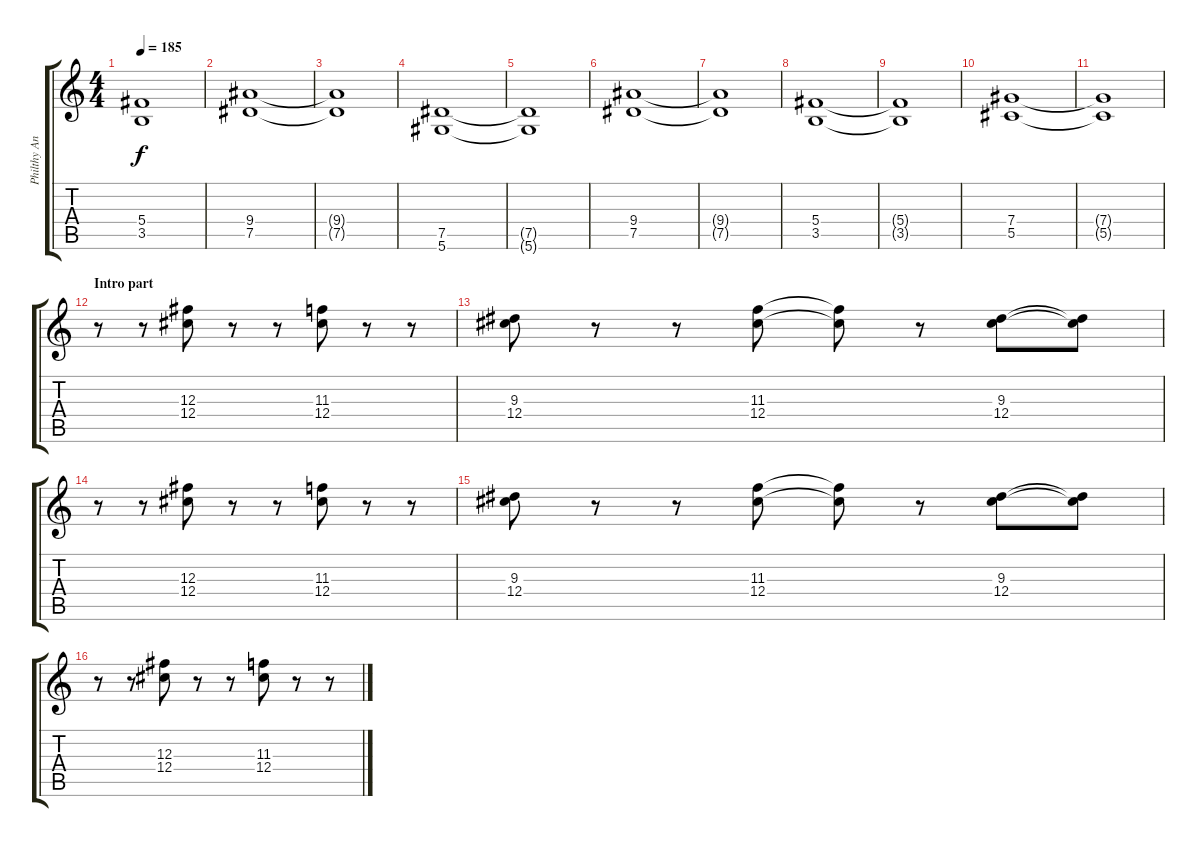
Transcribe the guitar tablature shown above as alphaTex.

\track ("Philthy Animal Taylor" "Philthy An") {instrument distortionguitar}
\staff {score tabs}
\tuning (Eb4 Bb3 Gb3 Db3 Ab2 Eb2) {hide}
\ts (4 4)
\tempo 185
\clef g2
\ks c
(5.4{t} 3.5{t}).1{dy f} |
(9.4 7.5).1 |
(9.4{t} 7.5{t}).1 |
(7.5 5.6).1 |
(7.5{t} 5.6{t}).1 |
(9.4 7.5).1 |
(9.4{t} 7.5{t}).1 |
(5.4 3.5).1 |
(5.4{t} 3.5{t}).1 |
(7.4 5.5).1 |
(7.4{t} 5.5{t}).1 |
\section ("" "Intro part")
r.8 r.8 (12.3 12.4).8 r.8 r.8 (11.3 12.4).8 r.8 r.8 |
(9.3 12.4).8 r.8 r.8 (11.3 12.4).8 (11.3{t} 12.4{t}).8 r.8 (9.3 12.4).8 (9.3{t} 12.4{t}).8 |
r.8 r.8 (12.3 12.4).8 r.8 r.8 (11.3 12.4).8 r.8 r.8 |
(9.3 12.4).8 r.8 r.8 (11.3 12.4).8 (11.3{t} 12.4{t}).8 r.8 (9.3 12.4).8 (9.3{t} 12.4{t}).8 |
r.8 r.8 (12.3 12.4).8 r.8 r.8 (11.3 12.4).8 r.8 r.8
